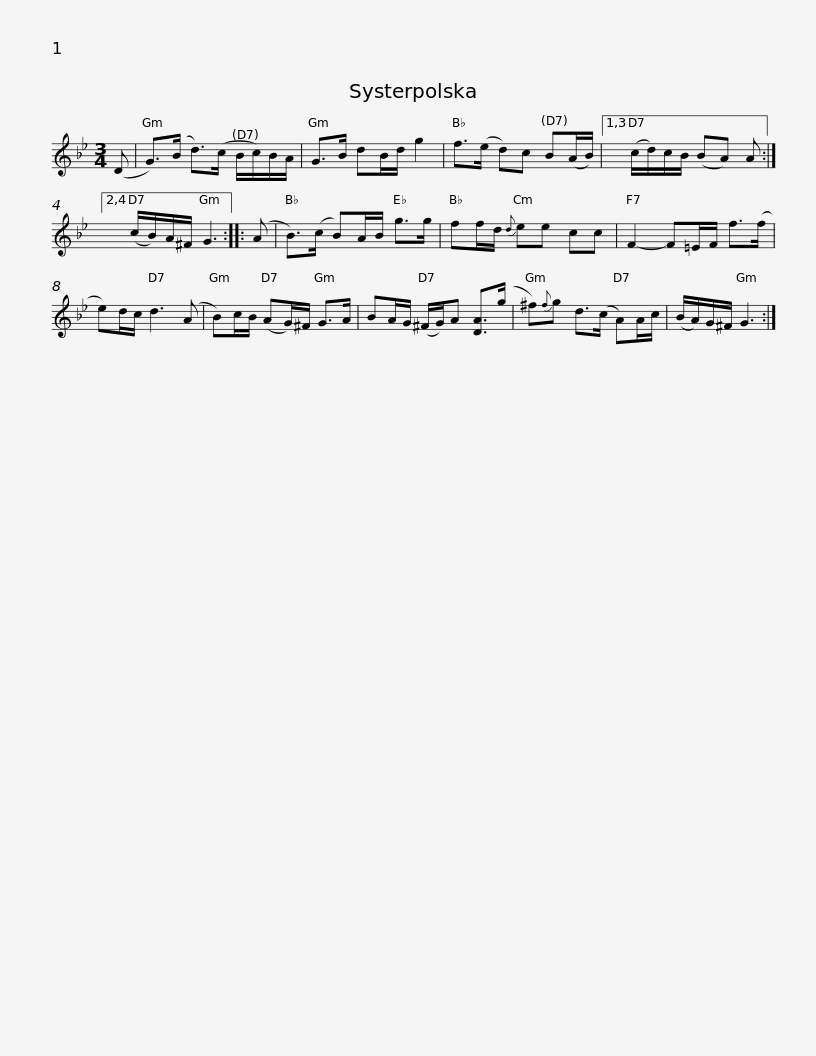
X:1
L:1/8
M:3/4
I:linebreak $
K:Gmin
V:1 treble
V:1
 (D | G>)(B d>)(c B/c/)B/A/ | G>B dB/d/ g2 | f>(e d)c B(A/B/) |1,3 (c/d/)c/B/ (BA) A :|2,4 %5
 (c/B/)A/^F/ G3 :: (A |$ B>)(c B)A/B/ g>g | ff/d/{d} ee cc | F2- F=E/F/ f>(f | %10
 e)d/c/ d3 (A | B)c/B/ (AG/)^F/ G>A |$ BA/G/ (^F/G/)A [DA]>(g | ^f){f}g d>(c A)A/c/ | (B/A/)G/^F/ G3 :| %15
